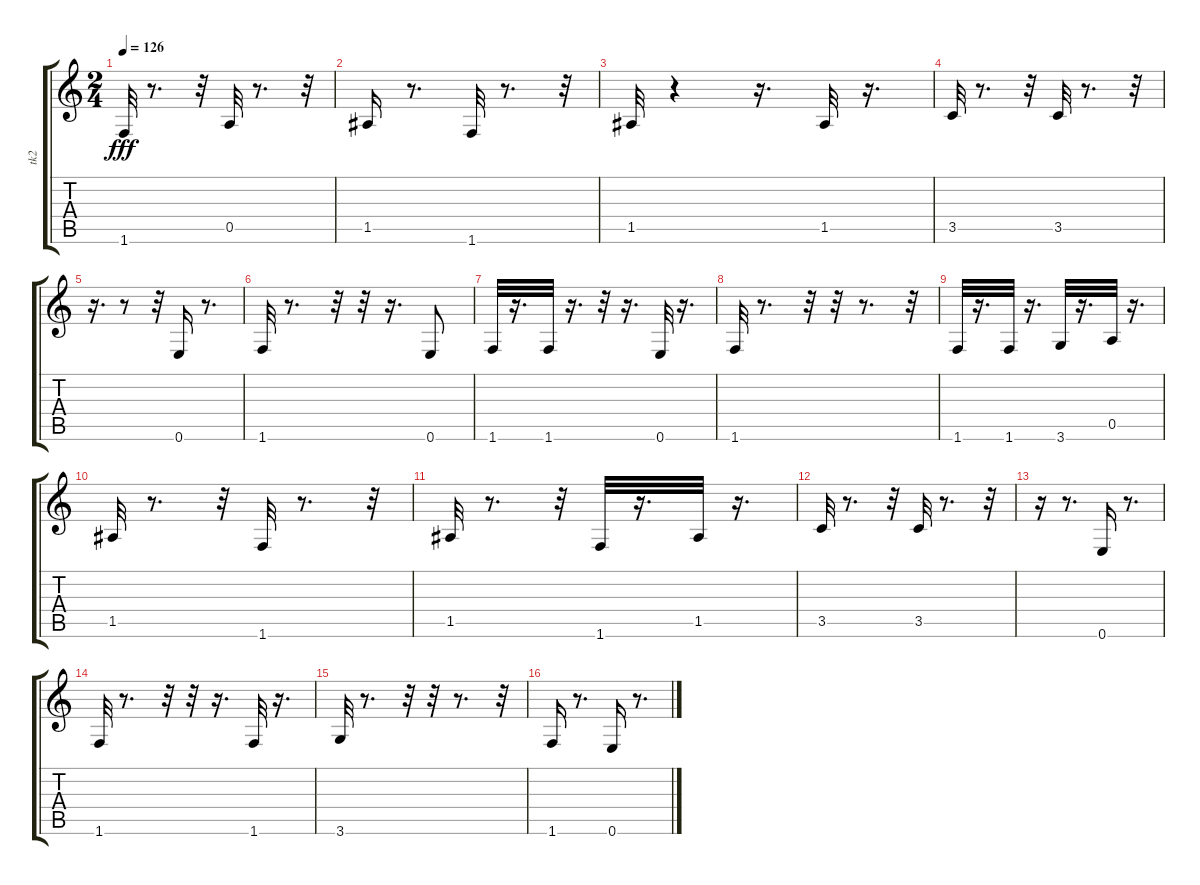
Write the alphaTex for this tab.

\track ("tk2" "tk2") {instrument fretlessbass}
\staff {score tabs}
\tuning (E4 B3 G3 D3 A2 E2) {hide}
\ts (2 4)
\tempo 126
\clef g2
\ks c
1.6.32{dy fff} r.8{d} r.32 0.5.32 r.8{d} r.32 |
1.5.16 r.8{d} 1.6.32 r.8{d} r.32 |
1.5.32 r.4 r.16{d} 1.5.32 r.16{d} |
3.5.32 r.8{d} r.32 3.5.32 r.8{d} r.32 |
r.16{d} r.8 r.32 0.6.16 r.8{d} |
1.6.32 r.8{d} r.32 r.32 r.16{d} 0.6.8 |
1.6.32 r.16{d} 1.6.32 r.16{d} r.32 r.16{d} 0.6.32 r.16{d} |
1.6.32 r.8{d} r.32 r.32 r.8{d} r.32 |
1.6.32 r.16{d} 1.6.32 r.16{d} 3.6.32 r.16{d} 0.5.32 r.16{d} |
1.5.32 r.8{d} r.32 1.6.32 r.8{d} r.32 |
1.5.32 r.8{d} r.32 1.6.32 r.16{d} 1.5.32 r.16{d} |
3.5.32 r.8{d} r.32 3.5.32 r.8{d} r.32 |
r.16 r.8{d} 0.6.16 r.8{d} |
1.6.32 r.8{d} r.32 r.32 r.16{d} 1.6.32 r.16{d} |
3.6.32 r.8{d} r.32 r.32 r.8{d} r.32 |
1.6.16 r.8{d} 0.6.16 r.8{d}
